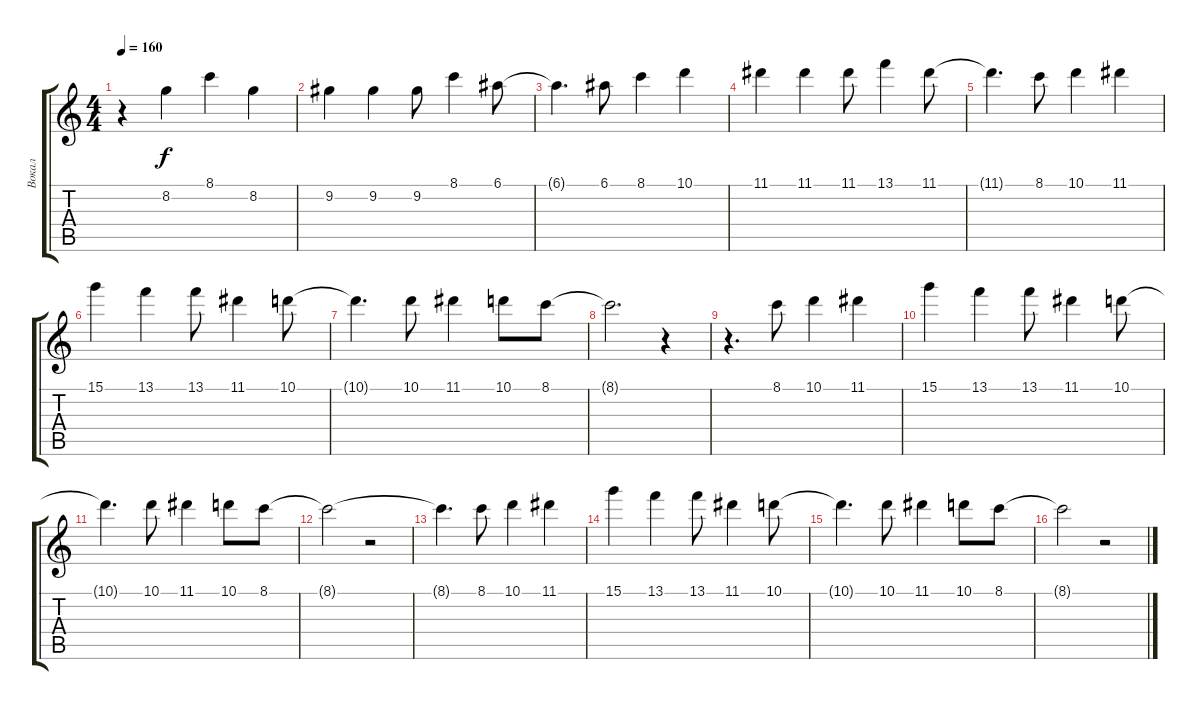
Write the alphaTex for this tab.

\track ("Вокал" "Вокал") {instrument overdrivenguitar}
\staff {score tabs}
\tuning (E4 B3 G3 D3 A2 E2) {hide}
\ts (4 4)
\tempo 160
\clef g2
\ks c
r.4{dy f} 8.2.4 8.1.4 8.2.4 |
9.2.4 9.2.4 9.2.8 8.1.4 6.1.8 |
6.1{t}.4{d} 6.1.8 8.1.4 10.1.4 |
11.1.4 11.1.4 11.1.8 13.1.4 11.1.8 |
11.1{t}.4{d} 8.1.8 10.1.4 11.1.4 |
15.1.4 13.1.4 13.1.8 11.1.4 10.1.8 |
10.1{t}.4{d} 10.1.8 11.1.4 10.1.8 8.1.8 |
8.1{t}.2{d} r.4 |
r.4{d} 8.1.8 10.1.4 11.1.4 |
15.1.4 13.1.4 13.1.8 11.1.4 10.1.8 |
10.1{t}.4{d} 10.1.8 11.1.4 10.1.8 8.1.8 |
8.1{t}.2 r.2 |
8.1{t}.4{d} 8.1.8 10.1.4 11.1.4 |
15.1.4 13.1.4 13.1.8 11.1.4 10.1.8 |
10.1{t}.4{d} 10.1.8 11.1.4 10.1.8 8.1.8 |
8.1{t}.2 r.2
